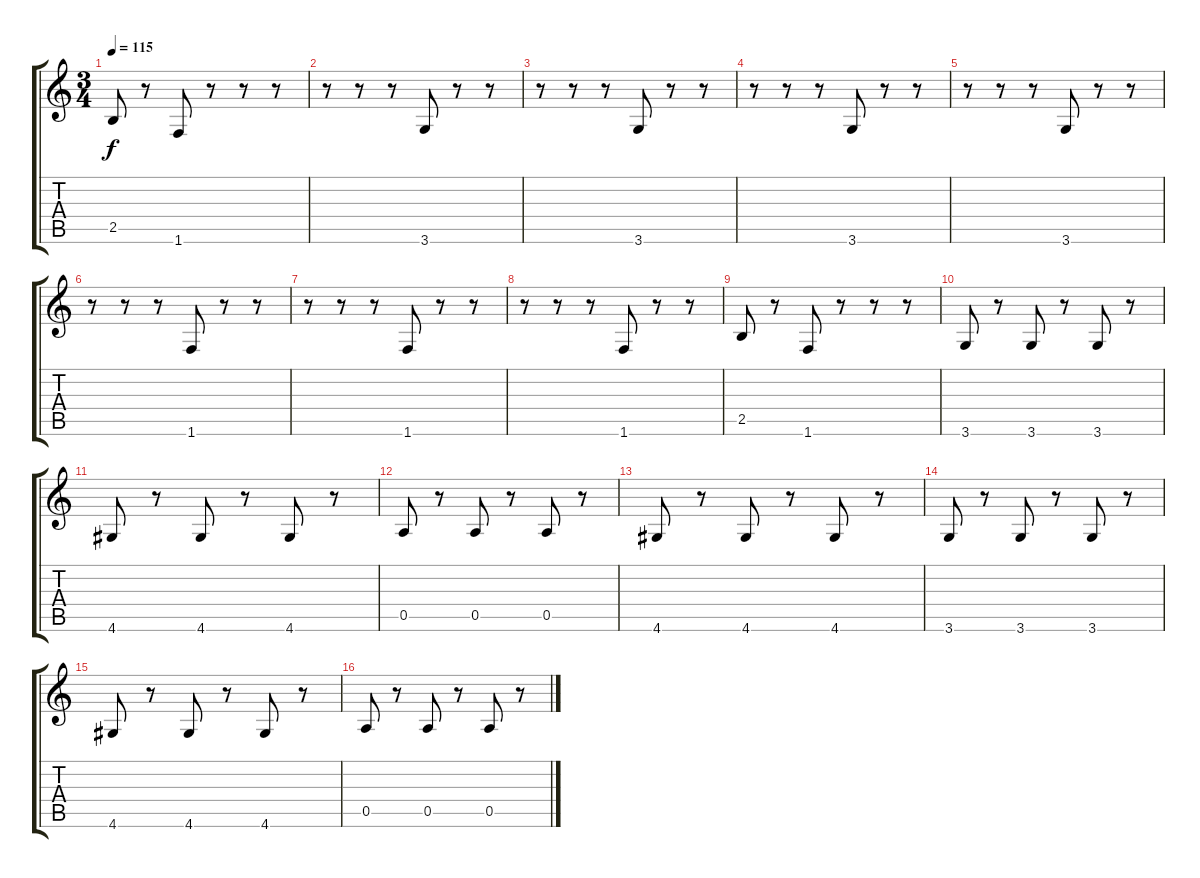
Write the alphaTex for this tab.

\track "" {instrument slapbass2}
\staff {score tabs}
\tuning (E4 B3 G3 D3 A2 E2) {hide}
\ts (3 4)
\tempo 115
\clef g2
\ks c
2.5.8{dy f} r.8 1.6.8 r.8 r.8 r.8 |
r.8 r.8 r.8 3.6.8 r.8 r.8 |
r.8 r.8 r.8 3.6.8 r.8 r.8 |
r.8 r.8 r.8 3.6.8 r.8 r.8 |
r.8 r.8 r.8 3.6.8 r.8 r.8 |
r.8 r.8 r.8 1.6.8 r.8 r.8 |
r.8 r.8 r.8 1.6.8 r.8 r.8 |
r.8 r.8 r.8 1.6.8 r.8 r.8 |
2.5.8 r.8 1.6.8 r.8 r.8 r.8 |
3.6.8 r.8 3.6.8 r.8 3.6.8 r.8 |
4.6.8 r.8 4.6.8 r.8 4.6.8 r.8 |
0.5.8 r.8 0.5.8 r.8 0.5.8 r.8 |
4.6.8 r.8 4.6.8 r.8 4.6.8 r.8 |
3.6.8 r.8 3.6.8 r.8 3.6.8 r.8 |
4.6.8 r.8 4.6.8 r.8 4.6.8 r.8 |
0.5.8 r.8 0.5.8 r.8 0.5.8 r.8
